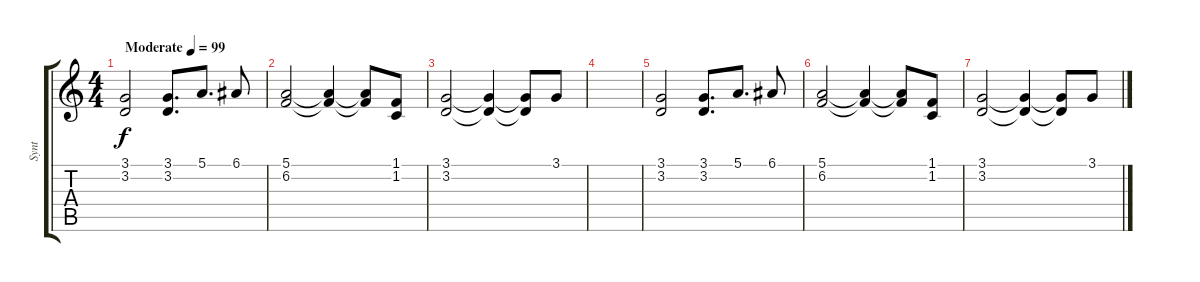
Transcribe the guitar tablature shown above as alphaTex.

\track ("Synt" "Synt") {instrument honkytonkpiano}
\staff {score tabs}
\tuning (E4 B3 G3 D3 A2 E2) {hide}
\ts (4 4)
\tempo (99 "Moderate")
\clef g2
\ks c
(3.1 3.2).2{dy f instrument honkytonkpiano} (3.1 3.2).8{d} 5.1.8{d} 6.1.8 |
(5.1 6.2).2 (5.1{t} 6.2{t}).4 (5.1{t} 6.2{t}).8 (1.1 1.2).8 |
(3.1 3.2).2 (3.1{t} 3.2{t}).4 (3.1{t} 3.2{t}).8 3.1.8 |
|
(3.1 3.2).2 (3.1 3.2).8{d} 5.1.8{d} 6.1.8 |
(5.1 6.2).2 (5.1{t} 6.2{t}).4 (5.1{t} 6.2{t}).8 (1.1 1.2).8 |
(3.1 3.2).2 (3.1{t} 3.2{t}).4 (3.1{t} 3.2{t}).8 3.1.8
